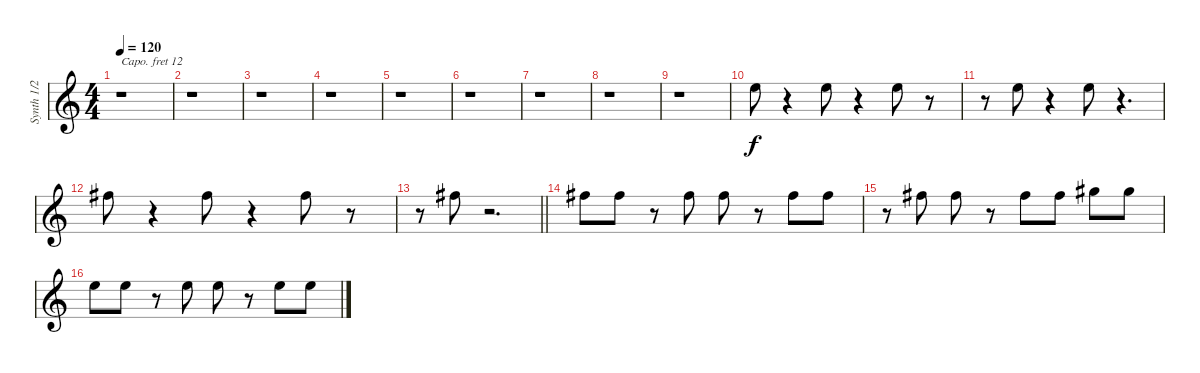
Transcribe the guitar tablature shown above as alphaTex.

\track ("Synth 1/2" "Synth 1/2") {instrument pad7halo}
\staff {score}
\capo 12
\tuning (Eb4 B3 Gb3 B2 Gb2 B1) {hide}
\ts (4 4)
\tempo 120
\clef g2
\ks c
r.1{dy f} |
r.1 |
r.1 |
r.1 |
r.1 |
r.1 |
r.1 |
r.1 |
r.1 |
1.1.8 r.4 1.1.8 r.4 1.1.8 r.8 |
r.8 1.1.8 r.4 1.1.8 r.4{d} |
3.1.8 r.4 3.1.8 r.4 3.1.8 r.8 |
\barLineRight lightlight
r.8 3.1.8 r.2{d} |
3.1.8{volume 6 balance 5 instrument lead4chiff} 3.1.8 r.8 3.1.8 3.1.8 r.8 3.1.8 3.1.8 |
r.8 3.1.8 3.1.8 r.8 3.1.8 3.1.8 5.1.8 5.1.8 |
5.2.8 5.2.8 r.8 5.2.8 5.2.8 r.8 5.2.8 5.2.8
